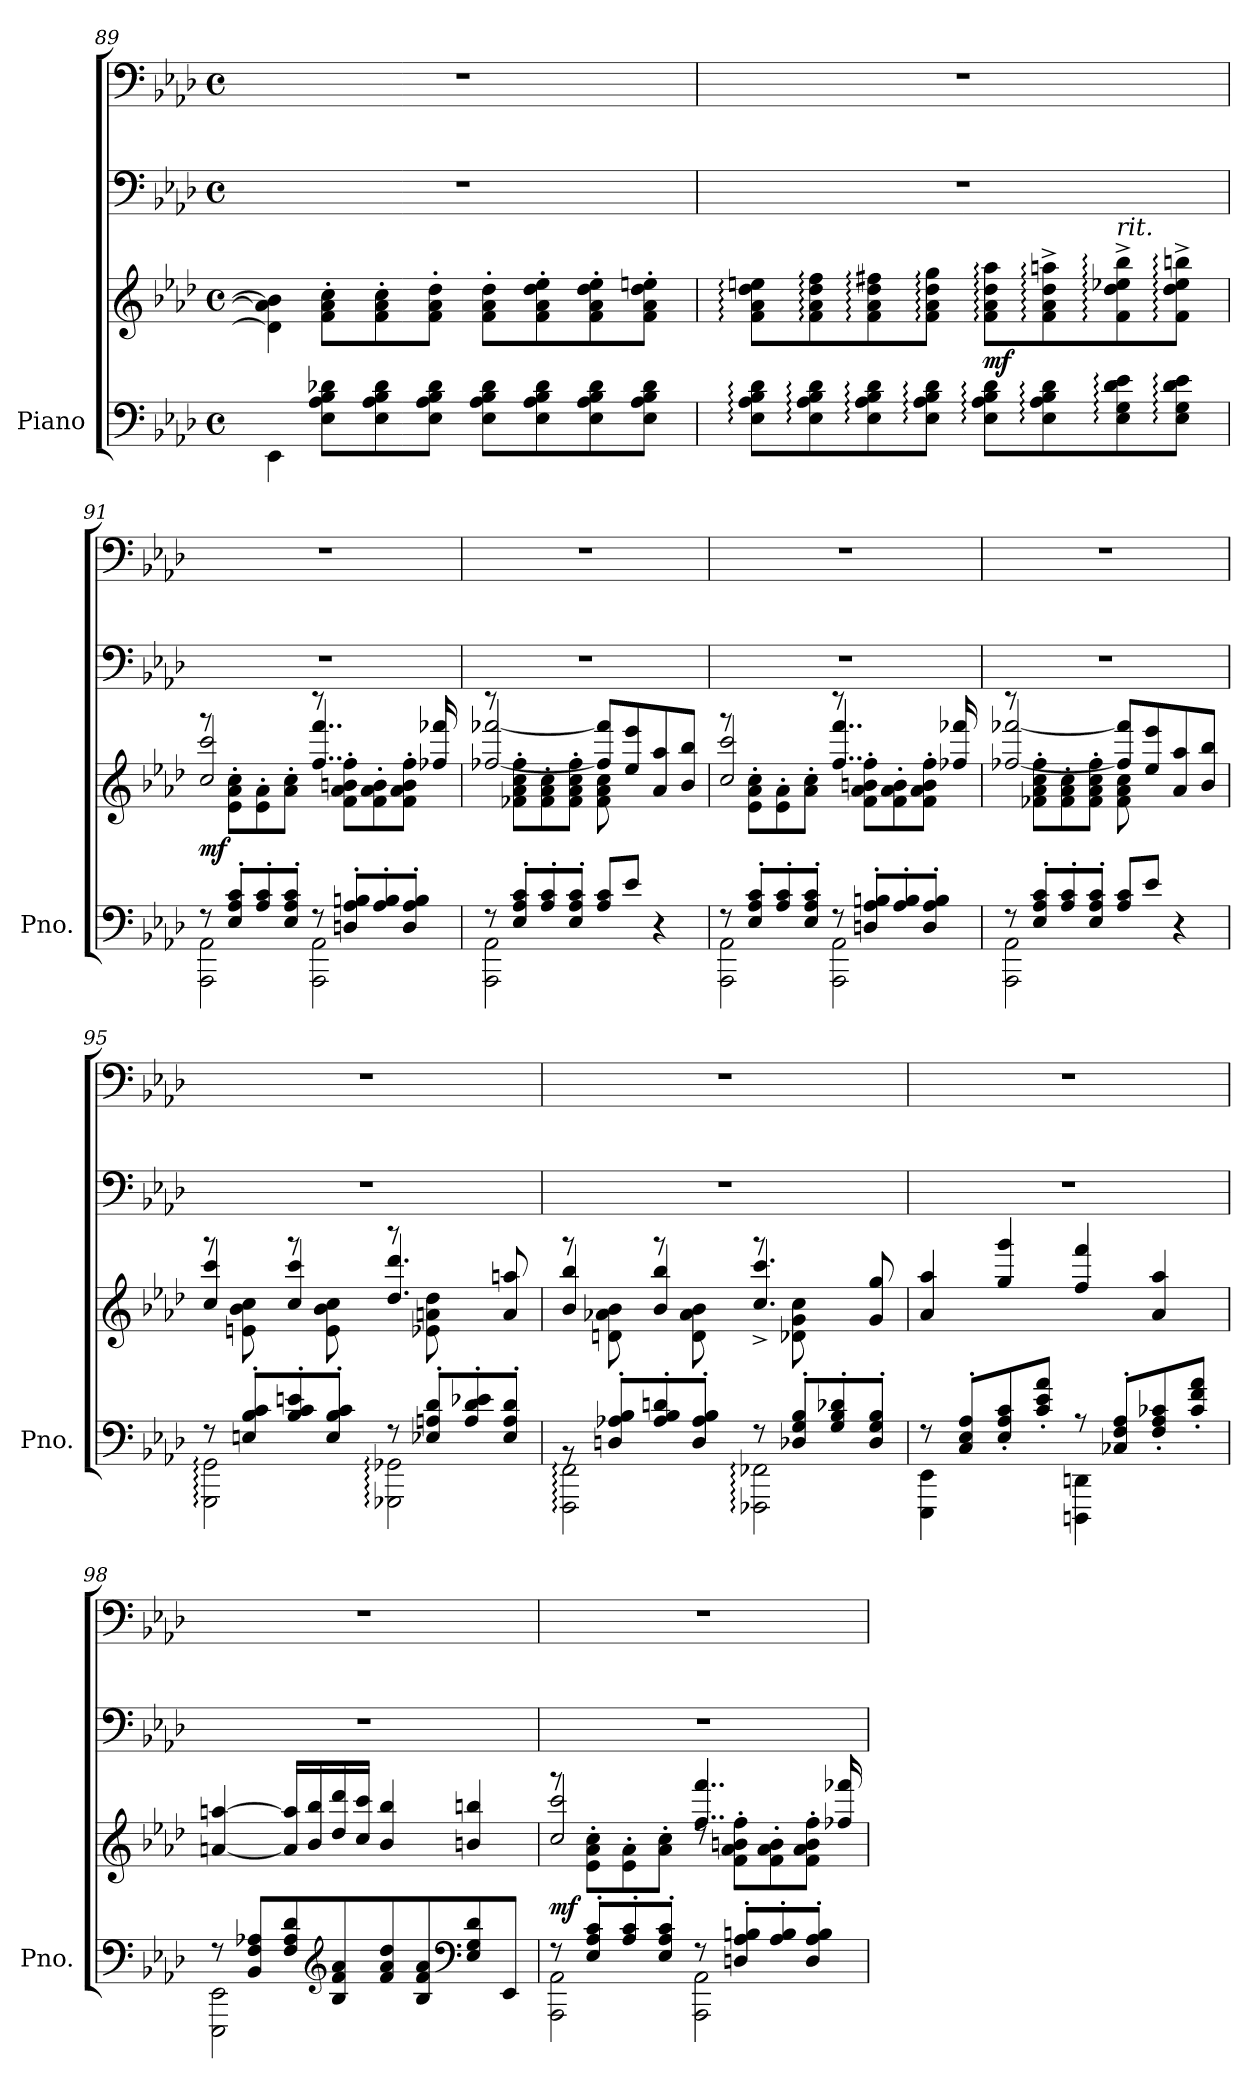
**kern	**kern	**kern	**kern	**dynam
*part1	*part1	*part1	*part1	*part1
*staff4	*staff3	*staff2	*staff1	*staff1/2/3/4
*I"Piano	*	*	*	*
*I'Pno.	*	*	*	*
*clefF4	*clefG2	*clefF4	*clefF4	*
*k[b-e-a-d-]	*k[b-e-a-d-]	*k[b-e-a-d-]	*k[b-e-a-d-]	*
*M4/4	*M4/4	*M4/4	*M4/4	*
*met(c)	*met(c)	*met(c)	*met(c)	*
=89	=89	=89	=89	=89
8EE-\J	8d\] 8a-\] 8b-\]J	1r	1r	.
8E-\ 8A-\ 8B-\ 8d-X\L	8f\' 8a-\' 8cc\'L	.	.	.
8E-\ 8A-\ 8B-\ 8d-\	8f\' 8a-\' 8cc\'	.	.	.
8E-\ 8A-\ 8B-\ 8d-\J	8f\' 8a-\' 8dd-\'J	.	.	.
8E-\ 8A-\ 8B-\ 8d-\L	8f\' 8a-\' 8dd-\'L	.	.	.
8E-\ 8A-\ 8B-\ 8d-\	8f\' 8a-\' 8dd-\' 8ee-\'	.	.	.
8E-\ 8A-\ 8B-\ 8d-\	8f\' 8a-\' 8dd-\' 8ee-\'	.	.	.
8E-\ 8A-\ 8B-\ 8d-\J	8f\' 8a-\' 8dd-\' 8een\'J	.	.	.
!!LO:LB:g=z
=90	=90	=90	=90	=90
8E-\: 8A-\: 8B-\: 8d-\:L	8f\: 8a-\: 8dd-\: 8een\:L	1r	1r	.
8E-\: 8A-\: 8B-\: 8d-\:	8f\: 8a-\: 8dd-\: 8ff\:	.	.	.
8E-\: 8A-\: 8B-\: 8d-\:	8f\: 8a-\: 8dd-\: 8ff#X\:	.	.	.
8E-\: 8A-\: 8B-\: 8d-\:J	8f\: 8a-\: 8dd-\: 8gg\:J	.	.	.
!	!	!	!	!LO:DY:b=3
8E-\: 8A-\: 8B-\: 8d-\:L	8f\: 8a-\: 8dd-\: 8aa-\:L	.	.	mf
8E-\: 8A-\: 8B-\: 8d-\:	8f\:^ 8a-\:^ 8dd-\:^ 8aan\:^	.	.	.
!	!LO:TX:a:i:t=rit.	!	!	!
8E-\: 8G\: 8d-\: 8e-\:	8f\:^ 8dd-\:^ 8ee-X\:^ 8bb-\:^	.	.	.
8E-\: 8G\: 8d-\: 8e-\:J	8f\:^ 8dd-\:^ 8ee-\:^ 8bbn\:^J	.	.	.
=91	=91	=91	=91	=91
*	*	*	*MM70	*
*^	*^	*	*	*
!	!	!	!	!	!	!LO:DY:b=3
8r	2AAA-\ 2AA-\	8r	2cc/ 2ccc/	1r	1r	mf
8E-/' 8A-/' 8c/'L	.	8e-\' 8a-\' 8cc\'L	.	.	.	.
8A-/' 8c/'	.	8e-\' 8a-\'	.	.	.	.
8E-/' 8A-/' 8c/'J	.	8a-\' 8cc\'J	.	.	.	.
8r	2AAA-\ 2AA-\	8r	4..ff/ 4..fff/	.	.	.
8Dn/' 8A-/' 8Bn/'L	.	8f\' 8a-\' 8bn\' 8ff\'L	.	.	.	.
8A-/' 8B/'	.	8f\' 8a-\' 8b\'	.	.	.	.
8D/' 8A-/' 8B/'J	.	8f\' 8a-\' 8b\' 8ff\'J	.	.	.	.
.	.	.	16ff-X/ 16fff-X/	.	.	.
=92	=92	=92	=92	=92	=92	=92
8r	2AAA-\ 2AA-\	8r	[2ff-X/ [2fff-X/	1r	1r	.
8E-/' 8A-/' 8c/'L	.	8f-X\' 8a-\' 8cc\' 8ff-\'L	.	.	.	.
8A-/' 8c/'	.	8f-\' 8a-\' 8cc\'	.	.	.	.
8E-/' 8A-/' 8c/'J	.	8f-\' 8a-\' 8cc\' 8ff-\'J	.	.	.	.
8A-/ 8c/L	2ryy	8f-\ 8a-\ 8cc\	8ff-/] 8fff-/]L	.	.	.
8e-/J	.	8ryy	8ee-/ 8eee-/	.	.	.
4r	.	4ryy	8a-/ 8aa-/	.	.	.
.	.	.	8b-/ 8bb-/J	.	.	.
!!LO:LB:g=z
=93	=93	=93	=93	=93	=93	=93
*	*	*	*	*	*MM75	*
8r	2AAA-\ 2AA-\	8r	2cc/ 2ccc/	1r	1r	.
8E-/' 8A-/' 8c/'L	.	8e-\' 8a-\' 8cc\'L	.	.	.	.
8A-/' 8c/'	.	8e-\' 8a-\'	.	.	.	.
8E-/' 8A-/' 8c/'J	.	8a-\' 8cc\'J	.	.	.	.
8r	2AAA-\ 2AA-\	8r	4..ff/ 4..fff/	.	.	.
8Dn/' 8A-/' 8Bn/'L	.	8f\' 8a-\' 8bn\' 8ff\'L	.	.	.	.
8A-/' 8B/'	.	8f\' 8a-\' 8b\'	.	.	.	.
8D/' 8A-/' 8B/'J	.	8f\' 8a-\' 8b\' 8ff\'J	.	.	.	.
.	.	.	16ff-X/ 16fff-X/	.	.	.
=94	=94	=94	=94	=94	=94	=94
8r	2AAA-\ 2AA-\	8r	[2ff-X/ [2fff-X/	1r	1r	.
8E-/' 8A-/' 8c/'L	.	8f-X\' 8a-\' 8cc\' 8ff-\'L	.	.	.	.
8A-/' 8c/'	.	8f-\' 8a-\' 8cc\'	.	.	.	.
8E-/' 8A-/' 8c/'J	.	8f-\' 8a-\' 8cc\' 8ff-\'J	.	.	.	.
8A-/ 8c/L	2ryy	8f-\ 8a-\ 8cc\	8ff-/] 8fff-/]L	.	.	.
8e-/J	.	8ryy	8ee-/ 8eee-/	.	.	.
4r	.	4ryy	8a-/ 8aa-/	.	.	.
.	.	.	8b-/ 8bb-/J	.	.	.
=95	=95	=95	=95	=95	=95	=95
*	*	*	*	*	*MM80	*
8r	2GGG\: 2GG\:	8r	4cc/ 4ccc/	1r	1r	.
8En/' 8B-/' 8c/'L	.	8en\ 8b-\ 8cc\	.	.	.	.
8B-/' 8c/' 8en/'	.	8r	4cc/ 4ccc/	.	.	.
8E/' 8B-/' 8c/'J	.	8e\ 8b-\ 8cc\	.	.	.	.
8r	2GGG-X\: 2GG-X\:	8r	4.dd-/ 4.ddd-/	.	.	.
8E-X/' 8An/' 8d-/'L	.	8e-X\ 8an\ 8dd-\	.	.	.	.
8A/' 8d-/' 8e-X/'	.	4ryy	.	.	.	.
8E-/' 8A/' 8d-/'J	.	.	8a/ 8aan/	.	.	.
!!LO:PB:g=z
=96	=96	=96	=96	=96	=96	=96
*	*	*	*	*	*MM80	*
8rBB	2FFF\: 2FF\:	8r	4b-/ 4bb-/	1r	1r	.
8Dn/' 8A-X/' 8B-/'L	.	8dn\ 8a-X\ 8b-\	.	.	.	.
8A-/' 8B-/' 8dn/'	.	8r	4b-/ 4bb-/	.	.	.
8D/' 8A-/' 8B-/'J	.	8d\ 8a-\ 8b-\	.	.	.	.
8r	2FFF-X\: 2FF-X\:	8r	4.cc/^ 4.ccc/^	.	.	.
8D-X/' 8G/' 8B-/'L	.	8d-X\ 8g\ 8cc\	.	.	.	.
8G/' 8B-/' 8d-X/'	.	4ryy	.	.	.	.
8D-/' 8G/' 8B-/'J	.	.	8g/ 8gg/	.	.	.
*	*	*v	*v	*	*	*
=97	=97	=97	=97	=97	=97
*	*	*	*	*MM80	*
8r	4EEE-\ 4EE-\	4a-/ 4aa-/	1r	1r	.
8C/' 8E-/' 8A-/'L	.	.	.	.	.
8E-/' 8A-/' 8c/'	4ryy	4gg/ 4ggg/	.	.	.
8c/' 8e-/' 8a-/'J	.	.	.	.	.
8r	4DDDn\ 4DDn\	4ff/ 4fff/	.	.	.
8C-X/' 8F/' 8A-/'L	.	.	.	.	.
8F/' 8A-/' 8c-X/'	4ryy	4a-/ 4aa-/	.	.	.
8c-/' 8f/' 8a-/'J	.	.	.	.	.
=98	=98	=98	=98	=98	=98
8r	2EEE-\ 2EE-\	[4an/ [4aan/	1r	1r	.
8BB-/ 8F/ 8A-X/L	.	.	.	.	.
8F/ 8A-/ 8d-/	.	16a/] 16aa/]LL	.	.	.
.	.	16b-/ 16bb-/	.	.	.
*clefG2	*	*	*	*	*
8B-/ 8f/ 8a-/	.	16dd-/ 16ddd-/	.	.	.
.	.	16cc/ 16ccc/JJ	.	.	.
8f/ 8a-/ 8dd-/	2ryy	4b-/ 4bb-/	.	.	.
8B-/ 8f/ 8a-/	.	.	.	.	.
*clefF4	*	*	*	*	*
8E-/ 8G/ 8d-/	.	4bn/ 4bbn/	.	.	.
8EE-/J	.	.	.	.	.
!!LO:LB:g=z
=99	=99	=99	=99	=99	=99
*	*	*	*	*MM80	*
*	*	*^	*	*	*
!	!	!	!	!	!	!LO:DY:b=3
8r	2AAA-\ 2AA-\	8r	2cc/ 2ccc/	1r	1r	mf
8E-/' 8A-/' 8c/'L	.	8e-\' 8a-\' 8cc\'L	.	.	.	.
8A-/' 8c/'	.	8e-\' 8a-\'	.	.	.	.
8E-/' 8A-/' 8c/'J	.	8a-\' 8cc\'J	.	.	.	.
8r	2AAA-\ 2AA-\	8rdd	4..ff/ 4..fff/	.	.	.
8Dn/' 8A-/' 8Bn/'L	.	8f\' 8a-\' 8bn\' 8ff\'L	.	.	.	.
8A-/' 8B/'	.	8f\' 8a-\' 8b\'	.	.	.	.
8D/' 8A-/' 8B/'J	.	8f\' 8a-\' 8b\' 8ff\'J	.	.	.	.
.	.	.	16ff-X/ 16fff-X/	.	.	.
*v	*v	*	*	*	*	*
*	*v	*v	*	*	*
=	=	=	=	=
*-	*-	*-	*-	*-
